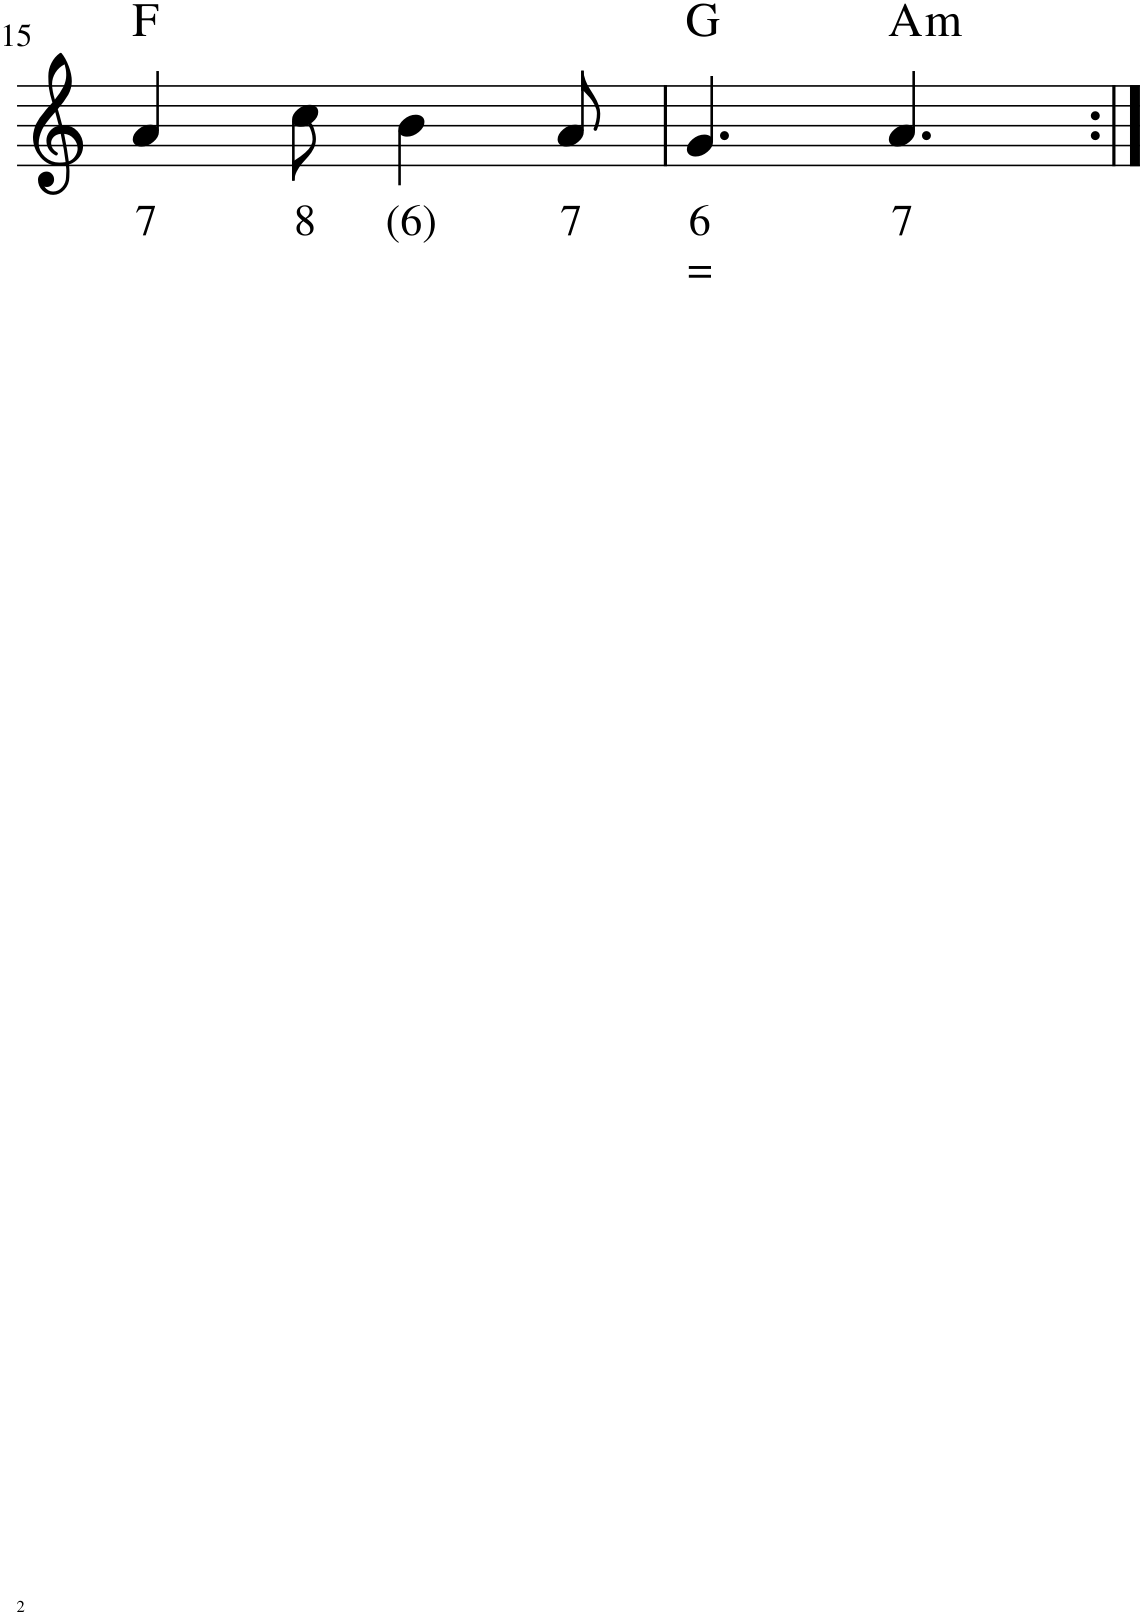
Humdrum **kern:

**kern	**text	**text	**harte
*part1	*part1	*part1	*part1
*staff1	*staff1	*staff1	*
*I"Piano	*	*	*
*I'Pno.	*	*	*
!!LO:PB:g=z
*clefG2	*	*	*
*k[]	*	*	*
*M6/8	*	*	*
=15	=15	=15	=15
!	!LO:LY:b	!	!
4a/	7	.	F:maj
!	!LO:LY:b	!	!
8cc\	8	.	.
!	!LO:LY:b	!	!
4b\	(6)	.	.
!	!LO:LY:b	!	!
8a/	7	.	.
=16	=16	=16	=16
!	!LO:LY:b	!LO:LY:b	!
4.g/	6	=	G:maj
!	!LO:LY:b	!	!LO:H:kt=m
4.a/	7	.	A:min
=:|!	=:|!	=:|!	=:|!
*-	*-	*-	*-
